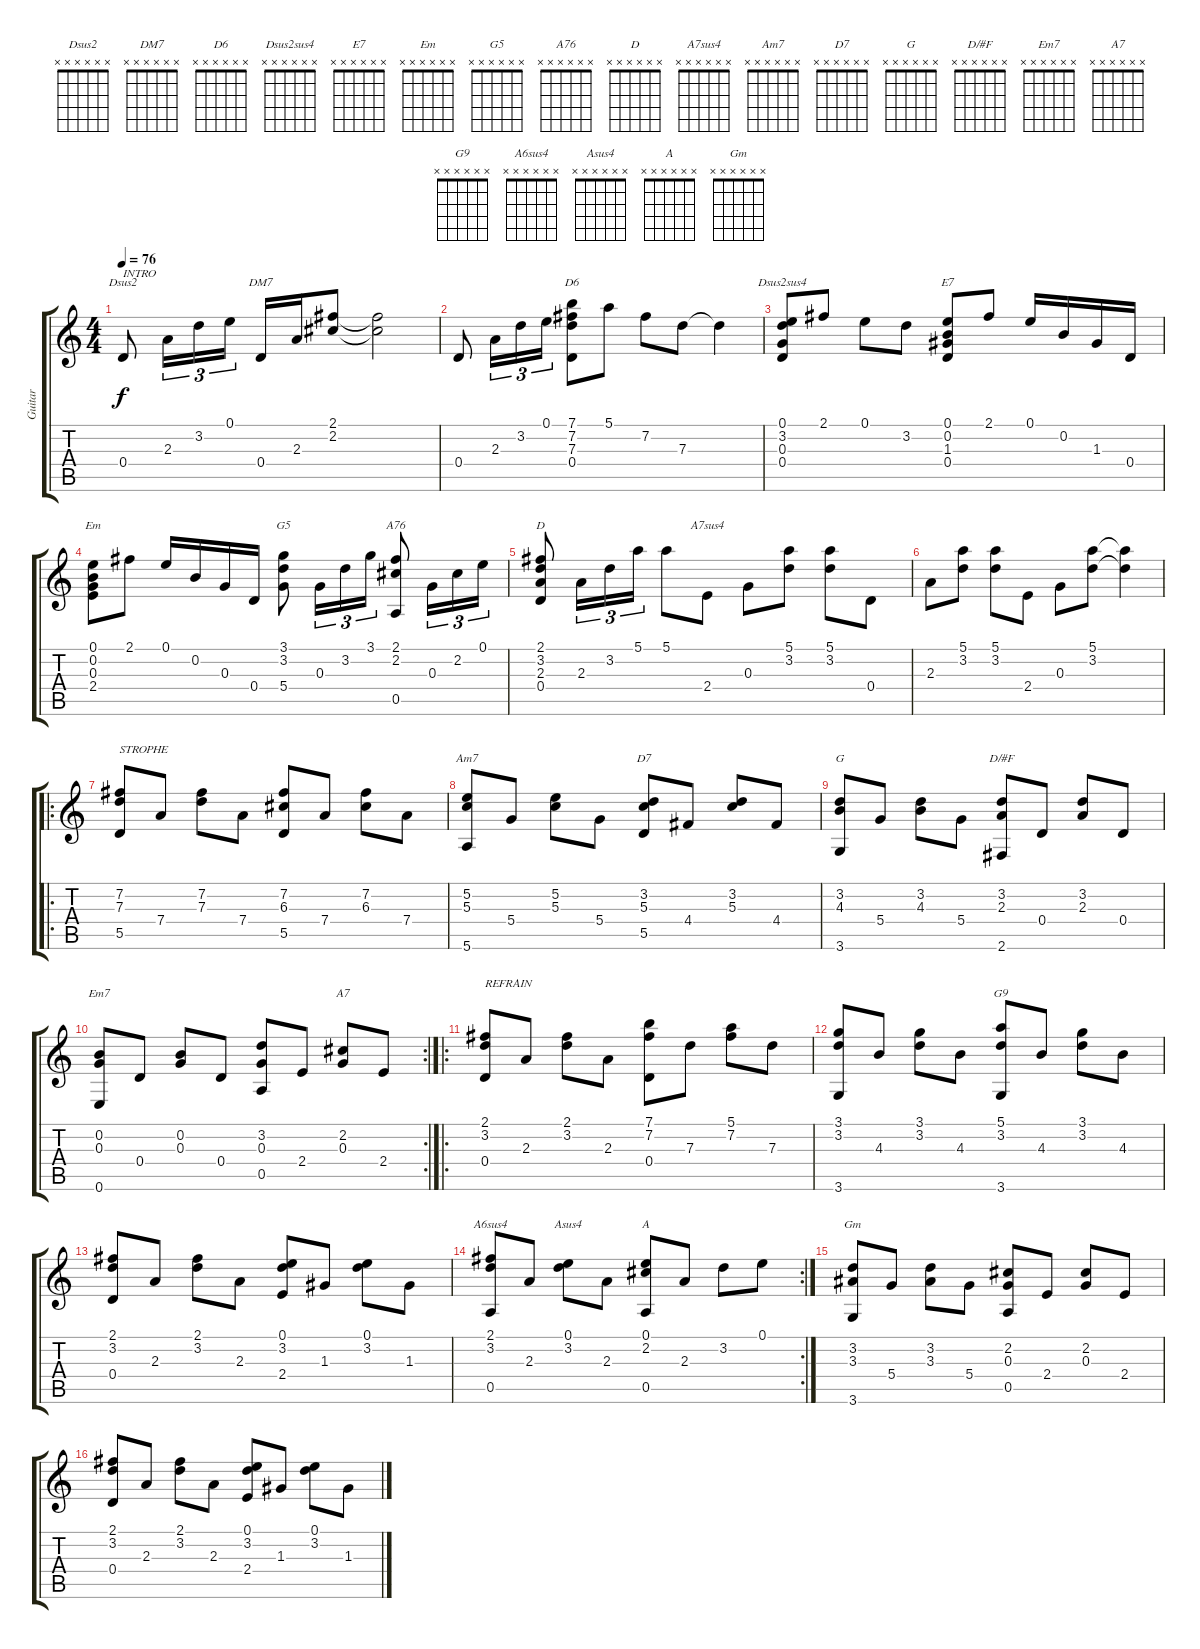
\track ("Guitar" "Guitar") {instrument acousticguitarnylon}
\staff {score tabs}
\tuning (E4 B3 G3 D3 A2 E2) {hide}
\chord ("Dsus2" x x x x x x) {firstfret 0}
\chord ("DM7" x x x x x x) {firstfret 0}
\chord ("D6" x x x x x x) {firstfret 0}
\chord ("Dsus2sus4" x x x x x x) {firstfret 0}
\chord ("E7" x x x x x x) {firstfret 0}
\chord ("Em" x x x x x x) {firstfret 0}
\chord ("G5" x x x x x x) {firstfret 0}
\chord ("A76" x x x x x x) {firstfret 0}
\chord ("D" x x x x x x) {firstfret 0}
\chord ("A7sus4" x x x x x x) {firstfret 0}
\chord ("Am7" x x x x x x) {firstfret 0}
\chord ("D7" x x x x x x) {firstfret 0}
\chord ("G" x x x x x x) {firstfret 0}
\chord ("D/#F" x x x x x x) {firstfret 0}
\chord ("Em7" x x x x x x) {firstfret 0}
\chord ("A7" x x x x x x) {firstfret 0}
\chord ("G9" x x x x x x) {firstfret 0}
\chord ("A6sus4" x x x x x x) {firstfret 0}
\chord ("Asus4" x x x x x x) {firstfret 0}
\chord ("A" x x x x x x) {firstfret 0}
\chord ("Gm" x x x x x x) {firstfret 0}
\ts (4 4)
\tempo 76
\clef g2
\ks c
0.4.8{ch "Dsus2" txt "INTRO" dy f instrument acousticguitarnylon} 2.3.16{tu (3 2)} 3.2.16{tu (3 2)} 0.1.16{tu (3 2)} 0.4.16{ch "DM7"} 2.3.16 (2.1 2.2).8 (2.1{t} 2.2{t}).2 |
0.4.8 2.3.16{tu (3 2)} 3.2.16{tu (3 2)} 0.1.16{tu (3 2)} (7.1 7.2 7.3 0.4).8{ch "D6"} 5.1.8 7.2.8 7.3.8 7.3{t}.4 |
(0.1 3.2 0.3 0.4).8{ch "Dsus2sus4"} 2.1.8 0.1.8 3.2.8 (0.1 0.2 1.3 0.4).8{ch "E7"} 2.1.8 0.1.16 0.2.16 1.3.16 0.4.16 |
(0.1 0.2 0.3 2.4).8{ch "Em"} 2.1.8 0.1.16 0.2.16 0.3.16 0.4.16 (3.1 3.2 5.4).8{ch "G5"} 0.3.16{tu (3 2)} 3.2.16{tu (3 2)} 3.1.16{tu (3 2)} (2.1 2.2 0.5).8{ch "A76"} 0.3.16{tu (3 2)} 2.2.16{tu (3 2)} 0.1.16{tu (3 2)} |
(2.1 3.2 2.3 0.4).8{ch "D"} 2.3.16{tu (3 2)} 3.2.16{tu (3 2)} 5.1.16{tu (3 2)} 5.1.8 2.4.8{ch "A7sus4"} 0.3.8 (5.1 3.2).8 (5.1 3.2).8 0.4.8 |
2.3.8 (5.1 3.2).8 (5.1 3.2).8 2.4.8 0.3.8 (5.1 3.2).8 (5.1{t} 3.2{t}).4 |
\ro
(7.2 7.3 5.5).8{txt "STROPHE"} 7.4.8 (7.2 7.3).8 7.4.8 (7.2 6.3 5.5).8 7.4.8 (7.2 6.3).8 7.4.8 |
(5.2 5.3 5.6).8{ch "Am7"} 5.4.8 (5.2 5.3).8 5.4.8 (3.2 5.3 5.5).8{ch "D7"} 4.4.8 (3.2 5.3).8 4.4.8 |
(3.2 4.3 3.6).8{ch "G"} 5.4.8 (3.2 4.3).8 5.4.8 (3.2 2.3 2.6).8{ch "D/#F"} 0.4.8 (3.2 2.3).8 0.4.8 |
\rc 2
(0.2 0.3 0.6).8{ch "Em7"} 0.4.8 (0.2 0.3).8 0.4.8 (3.2 0.3 0.5).8 2.4.8 (2.2 0.3).8{ch "A7"} 2.4.8 |
\ro
(2.1 3.2 0.4).8{txt "REFRAIN"} 2.3.8 (2.1 3.2).8 2.3.8 (7.1 7.2 0.4).8 7.3.8 (5.1 7.2).8 7.3.8 |
(3.1 3.2 3.6).8 4.3.8 (3.1 3.2).8 4.3.8 (5.1 3.2 3.6).8{ch "G9"} 4.3.8 (3.1 3.2).8 4.3.8 |
(2.1 3.2 0.4).8 2.3.8 (2.1 3.2).8 2.3.8 (0.1 3.2 2.4).8 1.3.8 (0.1 3.2).8 1.3.8 |
\rc 2
(2.1 3.2 0.5).8{ch "A6sus4"} 2.3.8 (0.1 3.2).8{ch "Asus4"} 2.3.8 (0.1 2.2 0.5).8{ch "A"} 2.3.8 3.2.8 0.1.8 |
(3.2 3.3 3.6).8{ch "Gm"} 5.4.8 (3.2 3.3).8 5.4.8 (2.2 0.3 0.5).8 2.4.8 (2.2 0.3).8 2.4.8 |
(2.1 3.2 0.4).8 2.3.8 (2.1 3.2).8 2.3.8 (0.1 3.2 2.4).8 1.3.8 (0.1 3.2).8 1.3.8
